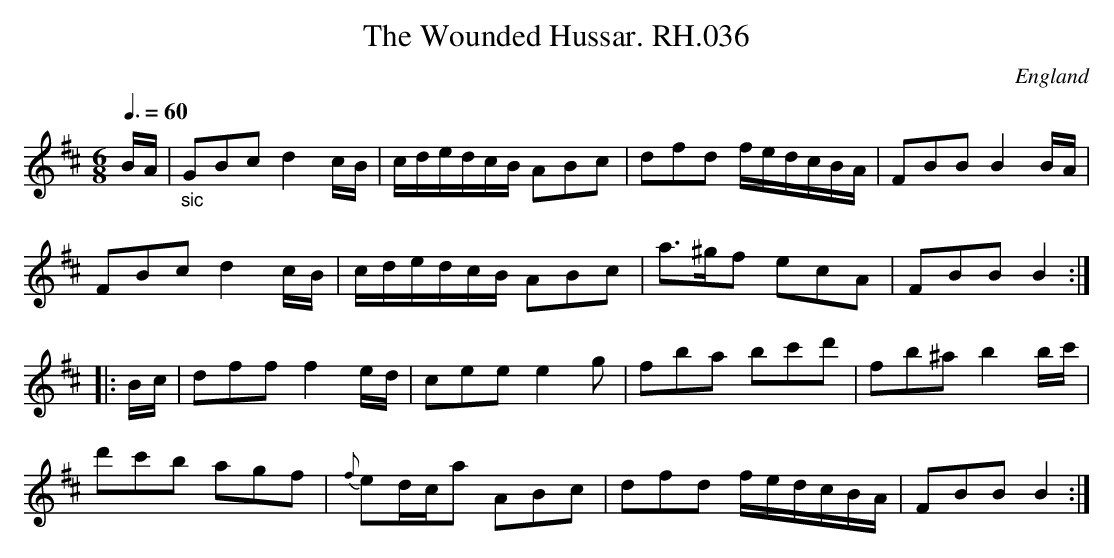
X:1
T:Wounded Hussar. RH.036, The
O:England
M:6/8
L:1/16
Q:3/8=60
K:Bm
BA|"_sic"G2B2c2 d4cB|cdedcB A2B2c2|\
d2f2d2 fedcBA|F2B2B2 B4BA|
F2B2c2 d4cB|cdedcB A2B2c2|\
a3^gf2 e2c2A2|F2B2B2 B4:|
|:Bc|d2f2f2 f4ed|c2e2e2 e4g2|\
f2b2a2 b2c'2d'2|f2b2^a2 b4bc'|
d'2c'2b2 a2g2f2|{f}e2dca2 A2B2c2|\
d2f2d2 fedcBA|F2B2B2 B4:|
